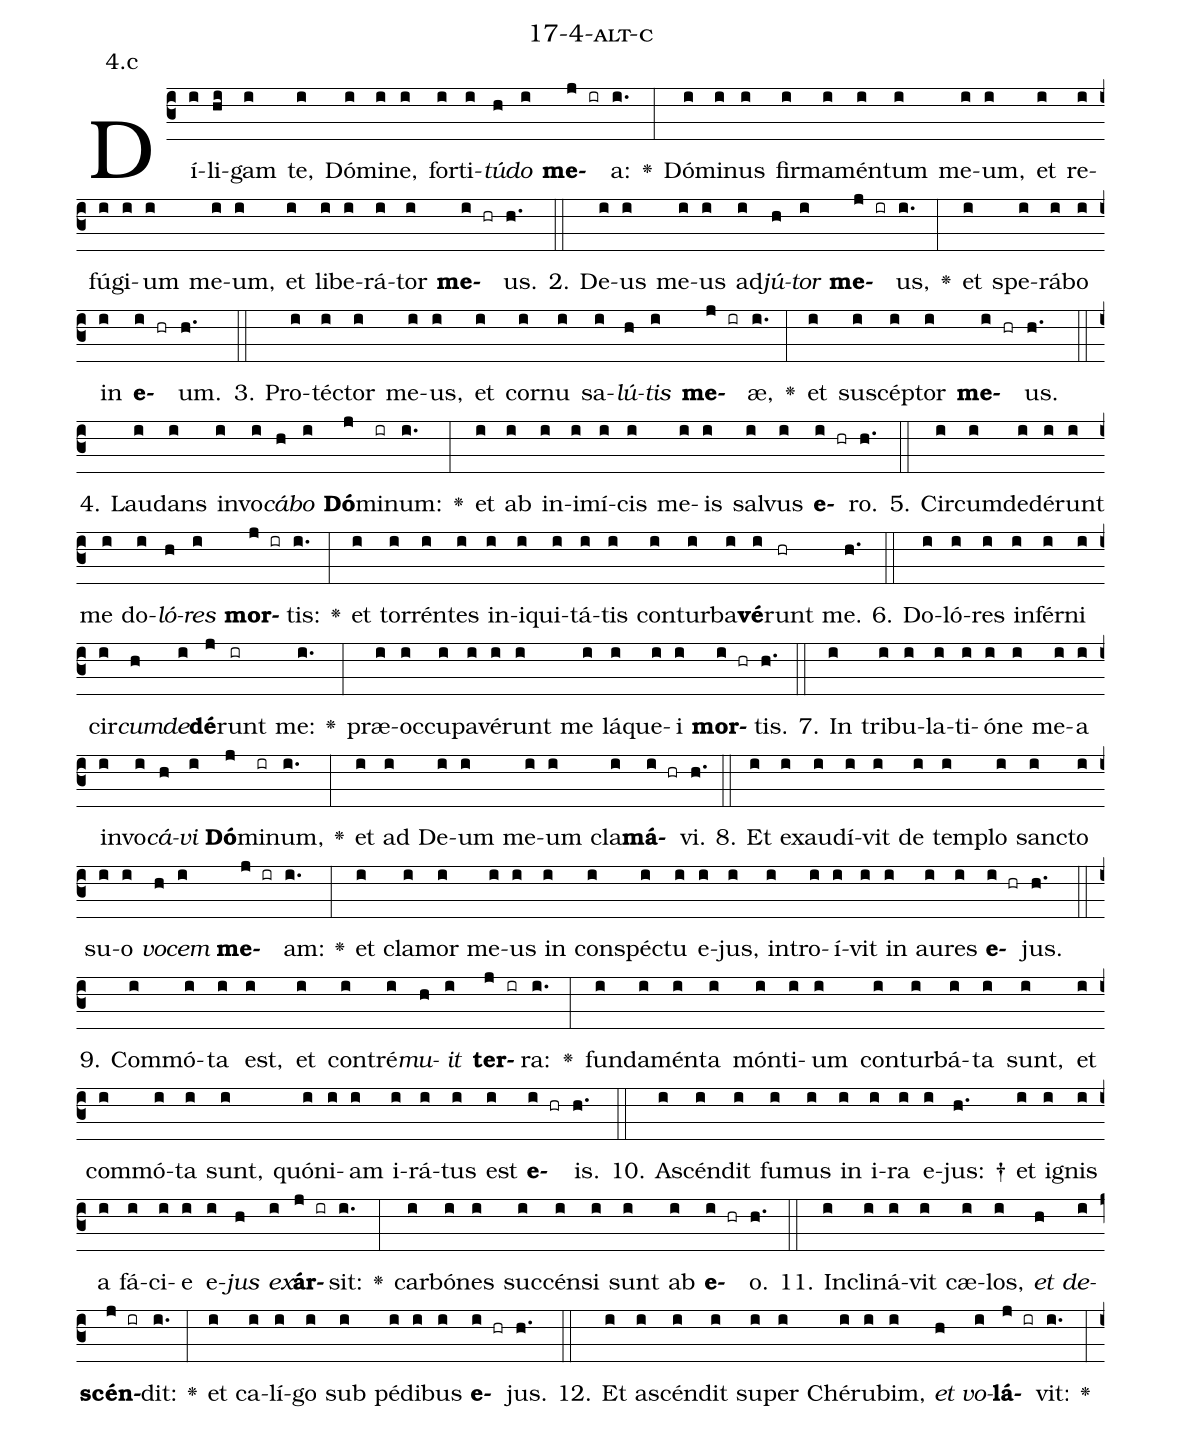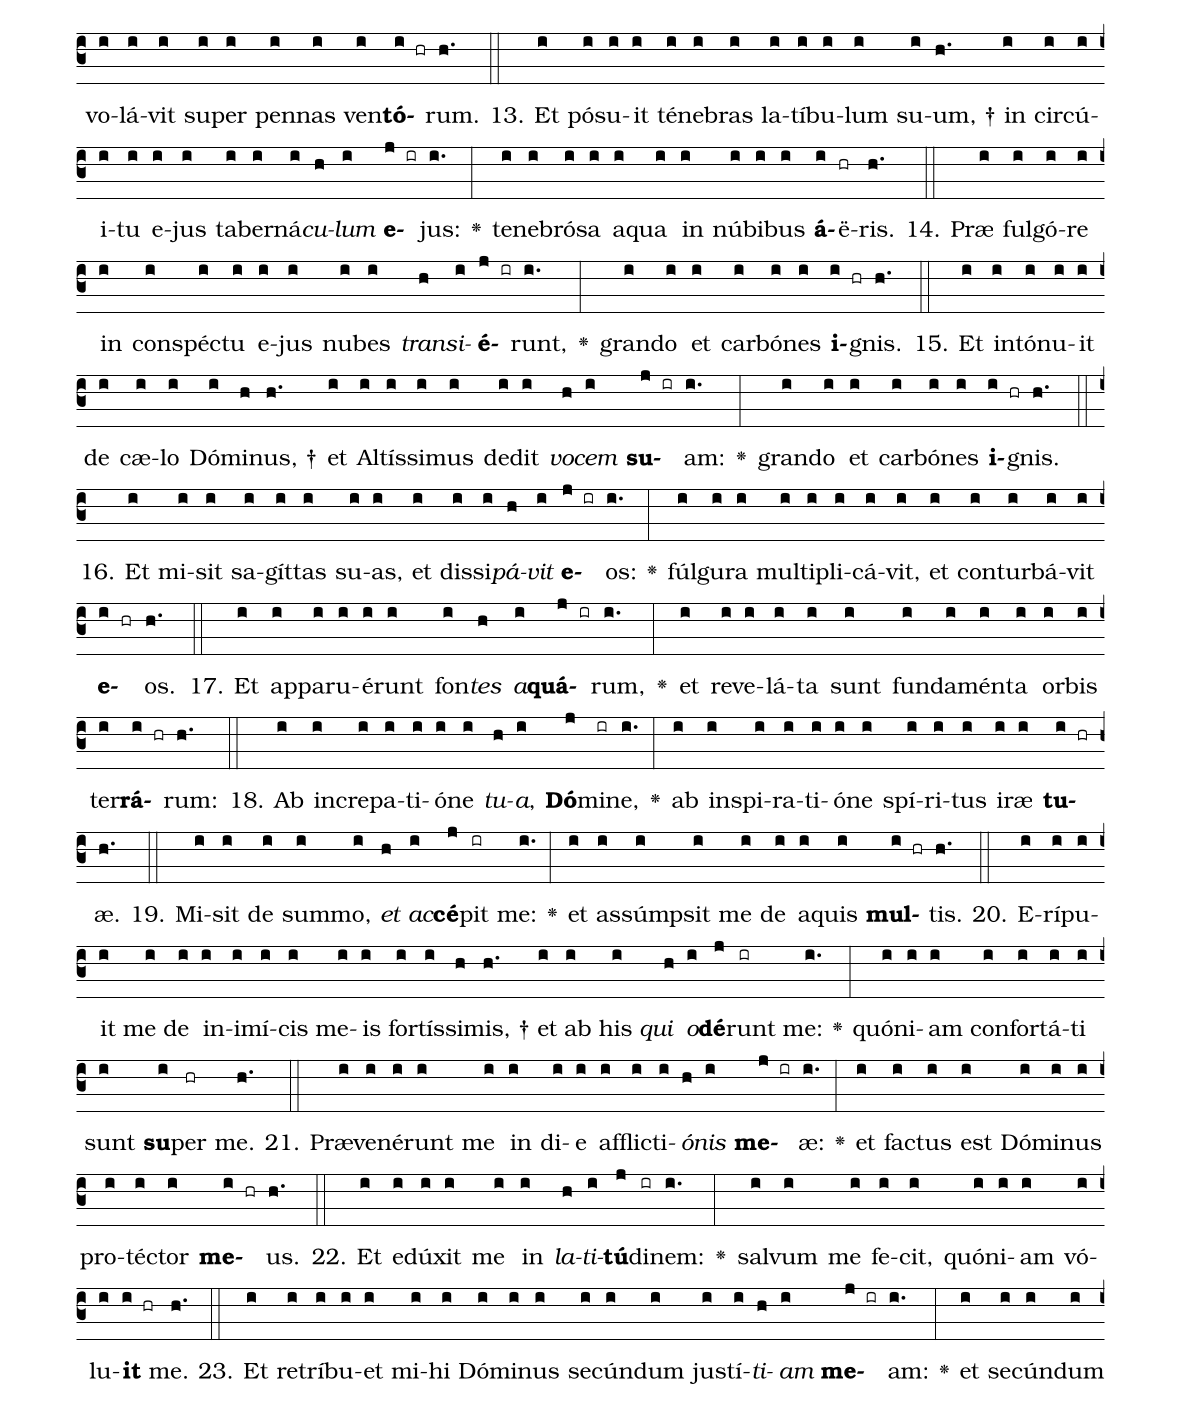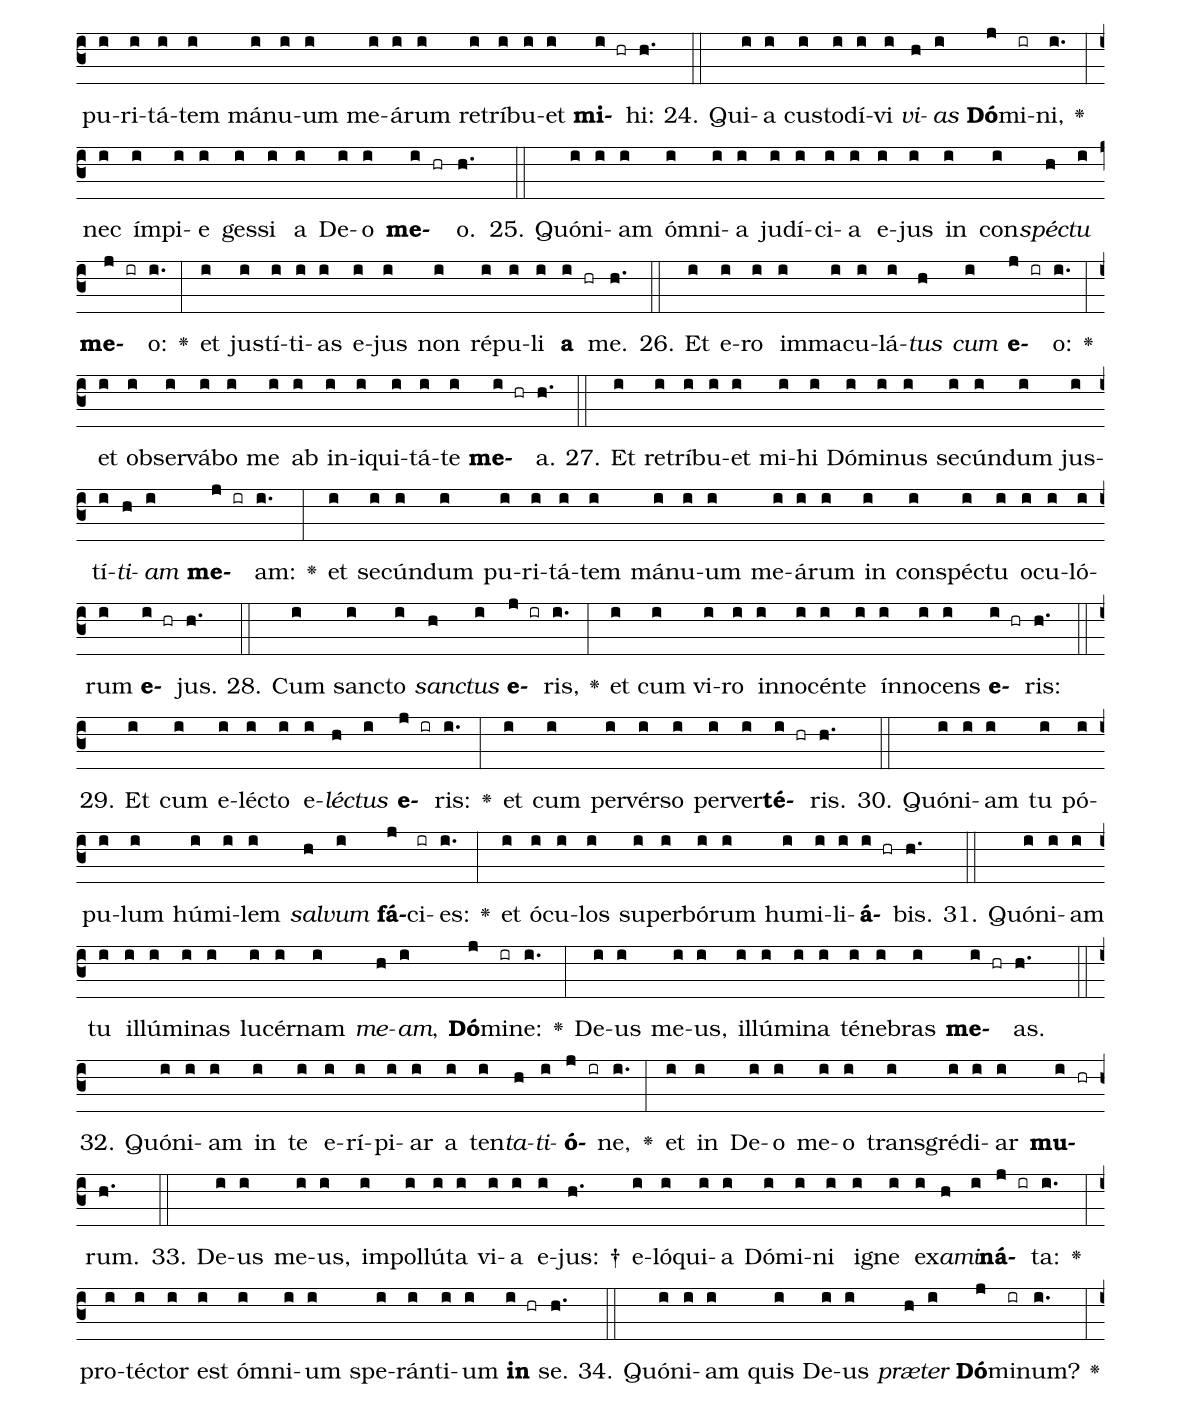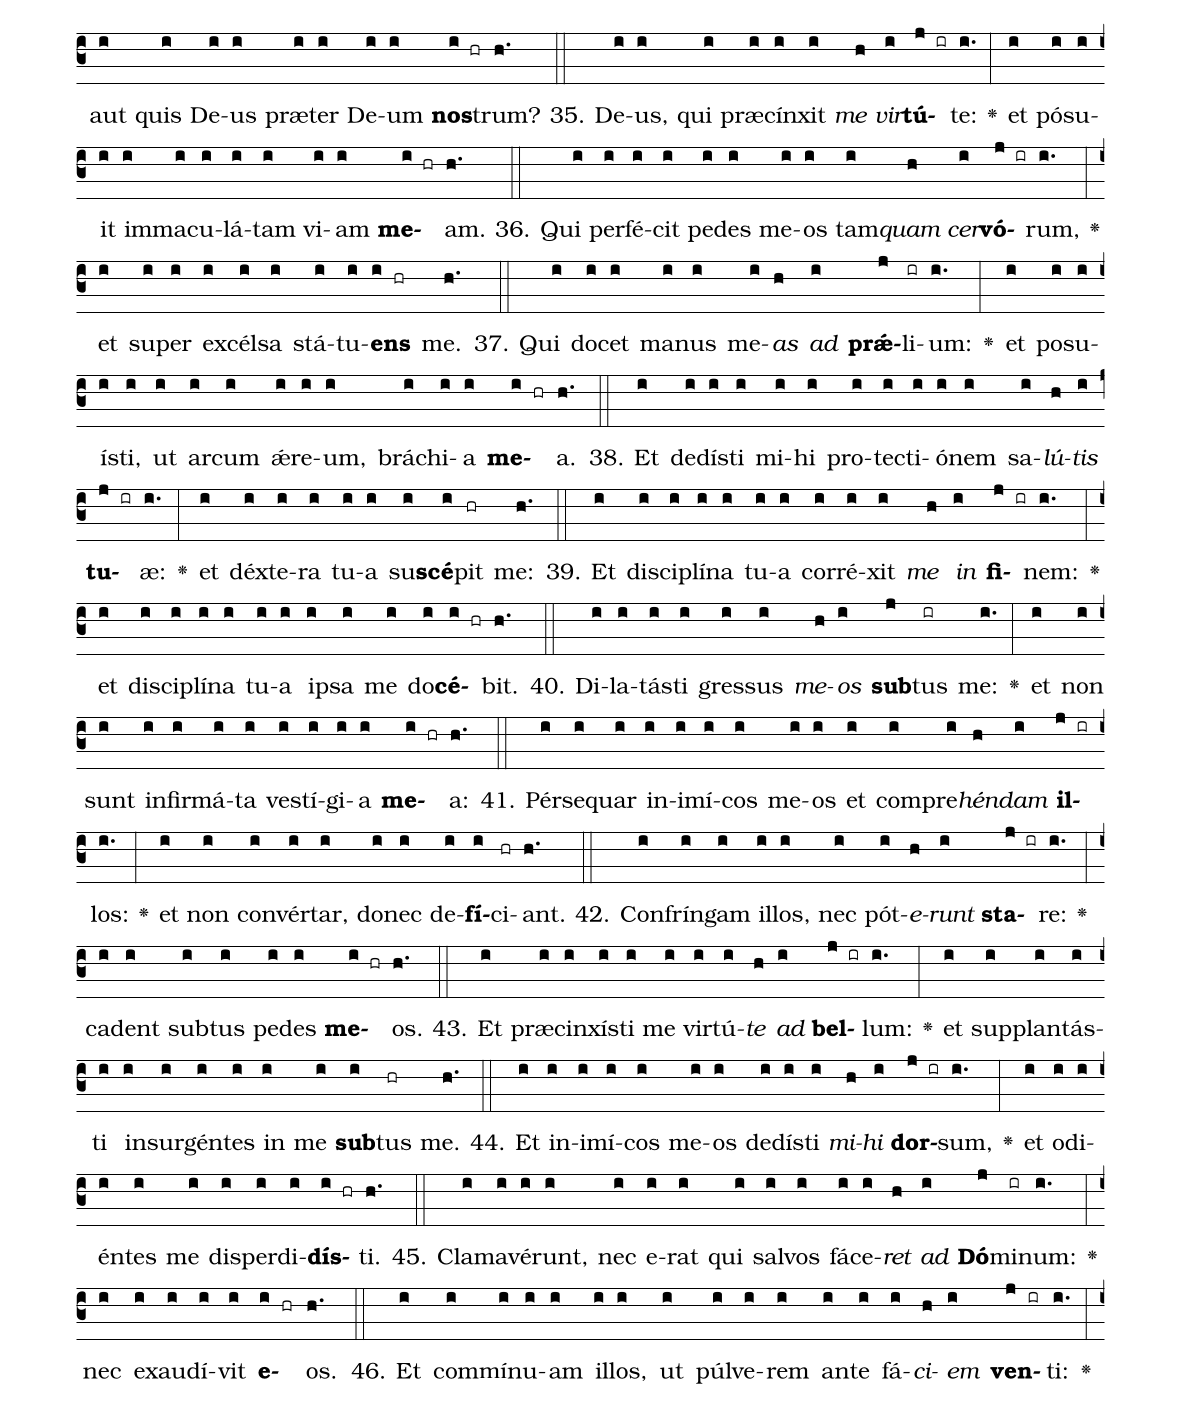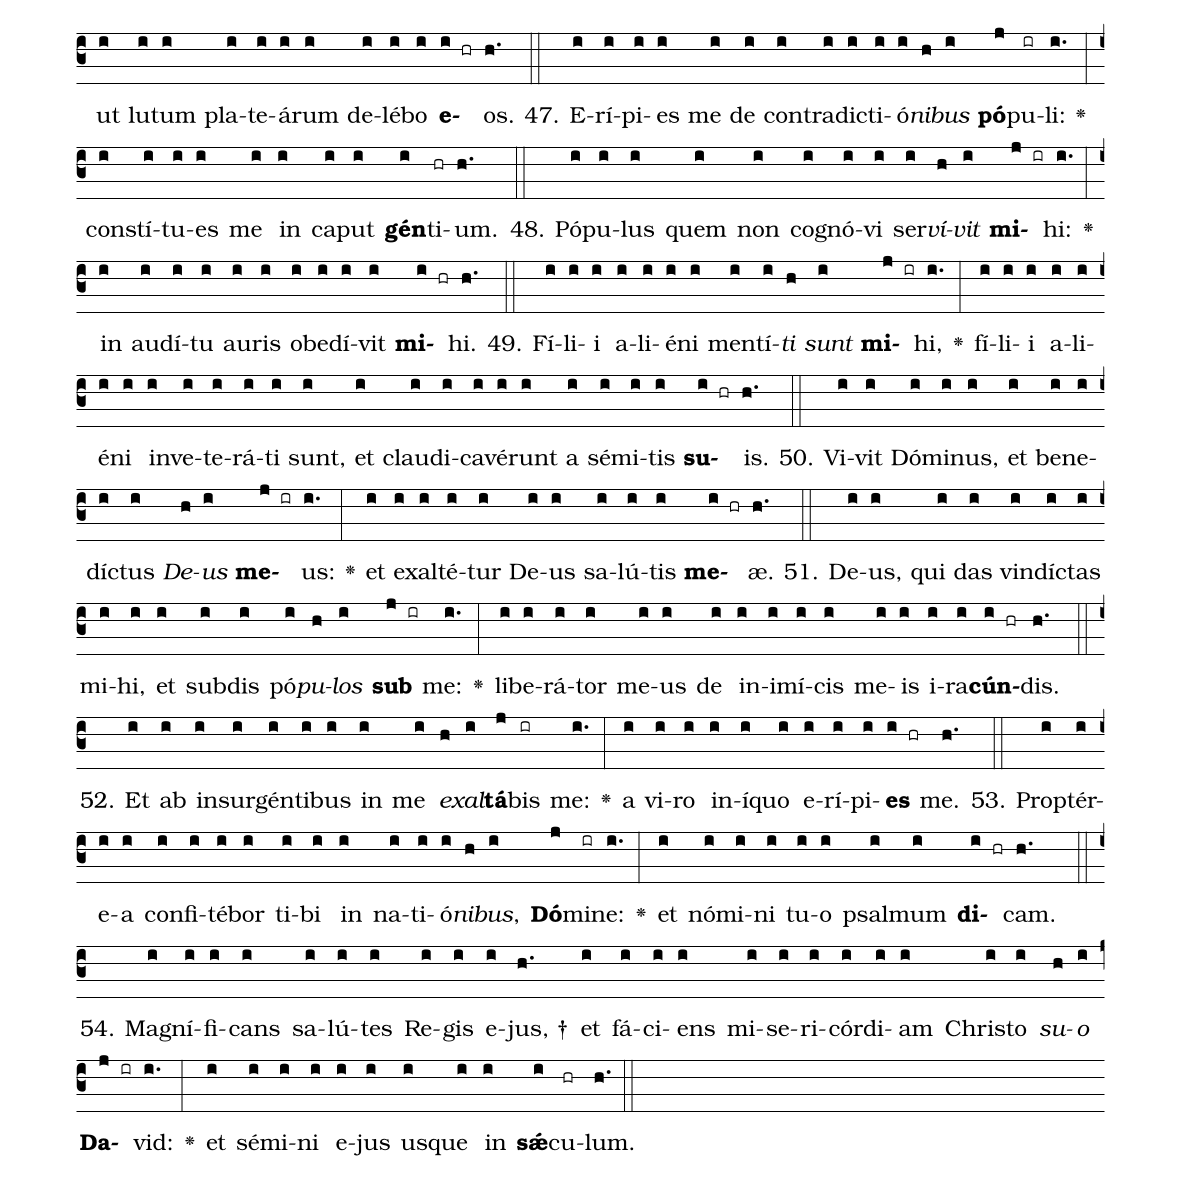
name: 17-4-alt-c;
annotation: 4.c;
%%
(c3)Dí(i)li(hi)gam(i) te,(i) Dó(i)mi(i)ne,(i) for(i)ti(i)<i>tú</i>(h)<i>do</i>(i) <b>me</b>(j ir)a:(i.) <v>\greheightstar</v>(:) Dó(i)mi(i)nus(i) fir(i)ma(i)mén(i)tum(i) me(i)um,(i) et(i) re(i)fú(i)gi(i)um(i) me(i)um,(i) et(i) li(i)be(i)rá(i)tor(i) <b>me</b>(i hr)us.(h.) (::)
2. De(i)us(i) me(i)us(i) ad(i)<i>jú</i>(h)<i>tor</i>(i) <b>me</b>(j ir)us,(i.) <v>\greheightstar</v>(:) et(i) spe(i)rá(i)bo(i) in(i) <b>e</b>(i hr)um.(h.) (::)
3. Pro(i)téc(i)tor(i) me(i)us,(i) et(i) cor(i)nu(i) sa(i)<i>lú</i>(h)<i>tis</i>(i) <b>me</b>(j ir)æ,(i.) <v>\greheightstar</v>(:) et(i) su(i)scép(i)tor(i) <b>me</b>(i hr)us.(h.) (::)
4. Lau(i)dans(i) in(i)vo(i)<i>cá</i>(h)<i>bo</i>(i) <b>Dó</b>(j)mi(ir)num:(i.) <v>\greheightstar</v>(:) et(i) ab(i) in(i)i(i)mí(i)cis(i) me(i)is(i) sal(i)vus(i) <b>e</b>(i hr)ro.(h.) (::)
5. Cir(i)cum(i)de(i)dé(i)runt(i) me(i) do(i)<i>ló</i>(h)<i>res</i>(i) <b>mor</b>(j ir)tis:(i.) <v>\greheightstar</v>(:) et(i) tor(i)rén(i)tes(i) in(i)i(i)qui(i)tá(i)tis(i) con(i)tur(i)ba(i)<b>vé</b>(i)runt(hr) me.(h.) (::)
6. Do(i)ló(i)res(i) in(i)fér(i)ni(i) cir(i)<i>cum</i>(h)<i>de</i>(i)<b>dé</b>(j)runt(ir) me:(i.) <v>\greheightstar</v>(:) præ(i)oc(i)cu(i)pa(i)vé(i)runt(i) me(i) lá(i)que(i)i(i) <b>mor</b>(i hr)tis.(h.) (::)
7. In(i) tri(i)bu(i)la(i)ti(i)ó(i)ne(i) me(i)a(i) in(i)vo(i)<i>cá</i>(h)<i>vi</i>(i) <b>Dó</b>(j)mi(ir)num,(i.) <v>\greheightstar</v>(:) et(i) ad(i) De(i)um(i) me(i)um(i) cla(i)<b>má</b>(i hr)vi.(h.) (::)
8. Et(i) ex(i)au(i)dí(i)vit(i) de(i) tem(i)plo(i) sanc(i)to(i) su(i)o(i) <i>vo</i>(h)<i>cem</i>(i) <b>me</b>(j ir)am:(i.) <v>\greheightstar</v>(:) et(i) cla(i)mor(i) me(i)us(i) in(i) con(i)spéc(i)tu(i) e(i)jus,(i) in(i)tro(i)í(i)vit(i) in(i) au(i)res(i) <b>e</b>(i hr)jus.(h.) (::)
9. Com(i)mó(i)ta(i) est,(i) et(i) con(i)tré(i)<i>mu</i>(h)<i>it</i>(i) <b>ter</b>(j ir)ra:(i.) <v>\greheightstar</v>(:) fun(i)da(i)mén(i)ta(i) món(i)ti(i)um(i) con(i)tur(i)bá(i)ta(i) sunt,(i) et(i) com(i)mó(i)ta(i) sunt,(i) quón(i)i(i)am(i) i(i)rá(i)tus(i) est(i) <b>e</b>(i hr)is.(h.) (::)
10. A(i)scén(i)dit(i) fu(i)mus(i) in(i) i(i)ra(i) e(i)jus: †(h.) et(i) i(i)gnis(i) a(i) fá(i)ci(i)e(i) e(i)<i>jus</i>(h) <i>ex</i>(i)<b>ár</b>(j ir)sit:(i.) <v>\greheightstar</v>(:) car(i)bó(i)nes(i) suc(i)cén(i)si(i) sunt(i) ab(i) <b>e</b>(i hr)o.(h.) (::)
11. In(i)cli(i)ná(i)vit(i) cæ(i)los,(i) <i>et</i>(h) <i>de</i>(i)<b>scén</b>(j ir)dit:(i.) <v>\greheightstar</v>(:) et(i) ca(i)lí(i)go(i) sub(i) pé(i)di(i)bus(i) <b>e</b>(i hr)jus.(h.) (::)
12. Et(i) a(i)scén(i)dit(i) su(i)per(i) Ché(i)ru(i)bim,(i) <i>et</i>(h) <i>vo</i>(i)<b>lá</b>(j ir)vit:(i.) <v>\greheightstar</v>(:) vo(i)lá(i)vit(i) su(i)per(i) pen(i)nas(i) ven(i)<b>tó</b>(i hr)rum.(h.) (::)
13. Et(i) pó(i)su(i)it(i) té(i)ne(i)bras(i) la(i)tí(i)bu(i)lum(i) su(i)um, †(h.) in(i) cir(i)cú(i)i(i)tu(i) e(i)jus(i) ta(i)ber(i)ná(i)<i>cu</i>(h)<i>lum</i>(i) <b>e</b>(j ir)jus:(i.) <v>\greheightstar</v>(:) te(i)ne(i)bró(i)sa(i) a(i)qua(i) in(i) nú(i)bi(i)bus(i) <b>á</b>(i)ë(hr)ris.(h.) (::)
14. Præ(i) ful(i)gó(i)re(i) in(i) con(i)spéc(i)tu(i) e(i)jus(i) nu(i)bes(i) <i>trans</i>(h)<i>i</i>(i)<b>é</b>(j ir)runt,(i.) <v>\greheightstar</v>(:) gran(i)do(i) et(i) car(i)bó(i)nes(i) <b>i</b>(i hr)gnis.(h.) (::)
15. Et(i) in(i)tó(i)nu(i)it(i) de(i) cæ(i)lo(i) Dó(i)mi(h)nus, †(h.) et(i) Al(i)tís(i)si(i)mus(i) de(i)dit(i) <i>vo</i>(h)<i>cem</i>(i) <b>su</b>(j ir)am:(i.) <v>\greheightstar</v>(:) gran(i)do(i) et(i) car(i)bó(i)nes(i) <b>i</b>(i hr)gnis.(h.) (::)
16. Et(i) mi(i)sit(i) sa(i)gít(i)tas(i) su(i)as,(i) et(i) dis(i)si(i)<i>pá</i>(h)<i>vit</i>(i) <b>e</b>(j ir)os:(i.) <v>\greheightstar</v>(:) fúl(i)gu(i)ra(i) mul(i)ti(i)pli(i)cá(i)vit,(i) et(i) con(i)tur(i)bá(i)vit(i) <b>e</b>(i hr)os.(h.) (::)
17. Et(i) ap(i)pa(i)ru(i)é(i)runt(i) fon(i)<i>tes</i>(h) <i>a</i>(i)<b>quá</b>(j ir)rum,(i.) <v>\greheightstar</v>(:) et(i) re(i)ve(i)lá(i)ta(i) sunt(i) fun(i)da(i)mén(i)ta(i) or(i)bis(i) ter(i)<b>rá</b>(i hr)rum:(h.) (::)
18. Ab(i) in(i)cre(i)pa(i)ti(i)ó(i)ne(i) <i>tu</i>(h)<i>a</i>,(i) <b>Dó</b>(j)mi(ir)ne,(i.) <v>\greheightstar</v>(:) ab(i) in(i)spi(i)ra(i)ti(i)ó(i)ne(i) spí(i)ri(i)tus(i) i(i)ræ(i) <b>tu</b>(i hr)æ.(h.) (::)
19. Mi(i)sit(i) de(i) sum(i)mo,(i) <i>et</i>(h) <i>ac</i>(i)<b>cé</b>(j)pit(ir) me:(i.) <v>\greheightstar</v>(:) et(i) as(i)súmp(i)sit(i) me(i) de(i) a(i)quis(i) <b>mul</b>(i hr)tis.(h.) (::)
20. E(i)rí(i)pu(i)it(i) me(i) de(i) in(i)i(i)mí(i)cis(i) me(i)is(i) for(i)tís(i)si(h)mis, †(h.) et(i) ab(i) his(i) <i>qui</i>(h) <i>o</i>(i)<b>dé</b>(j)runt(ir) me:(i.) <v>\greheightstar</v>(:) quón(i)i(i)am(i) con(i)for(i)tá(i)ti(i) sunt(i) <b>su</b>(i)per(hr) me.(h.) (::)
21. Præ(i)ve(i)né(i)runt(i) me(i) in(i) di(i)e(i) af(i)flic(i)ti(i)<i>ó</i>(h)<i>nis</i>(i) <b>me</b>(j ir)æ:(i.) <v>\greheightstar</v>(:) et(i) fac(i)tus(i) est(i) Dó(i)mi(i)nus(i) pro(i)téc(i)tor(i) <b>me</b>(i hr)us.(h.) (::)
22. Et(i) e(i)dú(i)xit(i) me(i) in(i) <i>la</i>(h)<i>ti</i>(i)<b>tú</b>(j)di(ir)nem:(i.) <v>\greheightstar</v>(:) sal(i)vum(i) me(i) fe(i)cit,(i) quón(i)i(i)am(i) vó(i)lu(i)<b>it</b>(i hr) me.(h.) (::)
23. Et(i) re(i)trí(i)bu(i)et(i) mi(i)hi(i) Dó(i)mi(i)nus(i) se(i)cún(i)dum(i) jus(i)tí(i)<i>ti</i>(h)<i>am</i>(i) <b>me</b>(j ir)am:(i.) <v>\greheightstar</v>(:) et(i) se(i)cún(i)dum(i) pu(i)ri(i)tá(i)tem(i) má(i)nu(i)um(i) me(i)á(i)rum(i) re(i)trí(i)bu(i)et(i) <b>mi</b>(i hr)hi:(h.) (::)
24. Qui(i)a(i) cus(i)to(i)dí(i)vi(i) <i>vi</i>(h)<i>as</i>(i) <b>Dó</b>(j)mi(ir)ni,(i.) <v>\greheightstar</v>(:) nec(i) ím(i)pi(i)e(i) ges(i)si(i) a(i) De(i)o(i) <b>me</b>(i hr)o.(h.) (::)
25. Quón(i)i(i)am(i) óm(i)ni(i)a(i) ju(i)dí(i)ci(i)a(i) e(i)jus(i) in(i) con(i)<i>spéc</i>(h)<i>tu</i>(i) <b>me</b>(j ir)o:(i.) <v>\greheightstar</v>(:) et(i) jus(i)tí(i)ti(i)as(i) e(i)jus(i) non(i) ré(i)pu(i)li(i) <b>a</b>(i hr) me.(h.) (::)
26. Et(i) e(i)ro(i) im(i)ma(i)cu(i)lá(i)<i>tus</i>(h) <i>cum</i>(i) <b>e</b>(j ir)o:(i.) <v>\greheightstar</v>(:) et(i) ob(i)ser(i)vá(i)bo(i) me(i) ab(i) in(i)i(i)qui(i)tá(i)te(i) <b>me</b>(i hr)a.(h.) (::)
27. Et(i) re(i)trí(i)bu(i)et(i) mi(i)hi(i) Dó(i)mi(i)nus(i) se(i)cún(i)dum(i) jus(i)tí(i)<i>ti</i>(h)<i>am</i>(i) <b>me</b>(j ir)am:(i.) <v>\greheightstar</v>(:) et(i) se(i)cún(i)dum(i) pu(i)ri(i)tá(i)tem(i) má(i)nu(i)um(i) me(i)á(i)rum(i) in(i) con(i)spéc(i)tu(i) o(i)cu(i)ló(i)rum(i) <b>e</b>(i hr)jus.(h.) (::)
28. Cum(i) sanc(i)to(i) <i>sanc</i>(h)<i>tus</i>(i) <b>e</b>(j ir)ris,(i.) <v>\greheightstar</v>(:) et(i) cum(i) vi(i)ro(i) in(i)no(i)cén(i)te(i) ín(i)no(i)cens(i) <b>e</b>(i hr)ris:(h.) (::)
29. Et(i) cum(i) e(i)léc(i)to(i) e(i)<i>léc</i>(h)<i>tus</i>(i) <b>e</b>(j ir)ris:(i.) <v>\greheightstar</v>(:) et(i) cum(i) per(i)vér(i)so(i) per(i)ver(i)<b>té</b>(i hr)ris.(h.) (::)
30. Quón(i)i(i)am(i) tu(i) pó(i)pu(i)lum(i) hú(i)mi(i)lem(i) <i>sal</i>(h)<i>vum</i>(i) <b>fá</b>(j)ci(ir)es:(i.) <v>\greheightstar</v>(:) et(i) ó(i)cu(i)los(i) su(i)per(i)bó(i)rum(i) hu(i)mi(i)li(i)<b>á</b>(i hr)bis.(h.) (::)
31. Quón(i)i(i)am(i) tu(i) il(i)lú(i)mi(i)nas(i) lu(i)cér(i)nam(i) <i>me</i>(h)<i>am</i>,(i) <b>Dó</b>(j)mi(ir)ne:(i.) <v>\greheightstar</v>(:) De(i)us(i) me(i)us,(i) il(i)lú(i)mi(i)na(i) té(i)ne(i)bras(i) <b>me</b>(i hr)as.(h.) (::)
32. Quón(i)i(i)am(i) in(i) te(i) e(i)rí(i)pi(i)ar(i) a(i) ten(i)<i>ta</i>(h)<i>ti</i>(i)<b>ó</b>(j ir)ne,(i.) <v>\greheightstar</v>(:) et(i) in(i) De(i)o(i) me(i)o(i) trans(i)gré(i)di(i)ar(i) <b>mu</b>(i hr)rum.(h.) (::)
33. De(i)us(i) me(i)us,(i) im(i)pol(i)lú(i)ta(i) vi(i)a(i) e(i)jus: †(h.) e(i)ló(i)qui(i)a(i) Dó(i)mi(i)ni(i) i(i)gne(i) ex(i)<i>a</i>(h)<i>mi</i>(i)<b>ná</b>(j ir)ta:(i.) <v>\greheightstar</v>(:) pro(i)téc(i)tor(i) est(i) óm(i)ni(i)um(i) spe(i)rán(i)ti(i)um(i) <b>in</b>(i hr) se.(h.) (::)
34. Quón(i)i(i)am(i) quis(i) De(i)us(i) <i>præ</i>(h)<i>ter</i>(i) <b>Dó</b>(j)mi(ir)num?(i.) <v>\greheightstar</v>(:) aut(i) quis(i) De(i)us(i) præ(i)ter(i) De(i)um(i) <b>nos</b>(i hr)trum?(h.) (::)
35. De(i)us,(i) qui(i) præ(i)cín(i)xit(i) <i>me</i>(h) <i>vir</i>(i)<b>tú</b>(j ir)te:(i.) <v>\greheightstar</v>(:) et(i) pó(i)su(i)it(i) im(i)ma(i)cu(i)lá(i)tam(i) vi(i)am(i) <b>me</b>(i hr)am.(h.) (::)
36. Qui(i) per(i)fé(i)cit(i) pe(i)des(i) me(i)os(i) tam(i)<i>quam</i>(h) <i>cer</i>(i)<b>vó</b>(j ir)rum,(i.) <v>\greheightstar</v>(:) et(i) su(i)per(i) ex(i)cél(i)sa(i) stá(i)tu(i)<b>ens</b>(i hr) me.(h.) (::)
37. Qui(i) do(i)cet(i) ma(i)nus(i) me(i)<i>as</i>(h) <i>ad</i>(i) <b>prǽ</b>(j)li(ir)um:(i.) <v>\greheightstar</v>(:) et(i) po(i)su(i)ís(i)ti,(i) ut(i) ar(i)cum(i) ǽ(i)re(i)um,(i) brá(i)chi(i)a(i) <b>me</b>(i hr)a.(h.) (::)
38. Et(i) de(i)dís(i)ti(i) mi(i)hi(i) pro(i)tec(i)ti(i)ó(i)nem(i) sa(i)<i>lú</i>(h)<i>tis</i>(i) <b>tu</b>(j ir)æ:(i.) <v>\greheightstar</v>(:) et(i) déx(i)te(i)ra(i) tu(i)a(i) su(i)<b>scé</b>(i)pit(hr) me:(h.) (::)
39. Et(i) di(i)sci(i)plí(i)na(i) tu(i)a(i) cor(i)ré(i)xit(i) <i>me</i>(h) <i>in</i>(i) <b>fi</b>(j ir)nem:(i.) <v>\greheightstar</v>(:) et(i) di(i)sci(i)plí(i)na(i) tu(i)a(i) ip(i)sa(i) me(i) do(i)<b>cé</b>(i hr)bit.(h.) (::)
40. Di(i)la(i)tás(i)ti(i) gres(i)sus(i) <i>me</i>(h)<i>os</i>(i) <b>sub</b>(j)tus(ir) me:(i.) <v>\greheightstar</v>(:) et(i) non(i) sunt(i) in(i)fir(i)má(i)ta(i) ves(i)tí(i)gi(i)a(i) <b>me</b>(i hr)a:(h.) (::)
41. Pér(i)se(i)quar(i) in(i)i(i)mí(i)cos(i) me(i)os(i) et(i) com(i)pre(i)<i>hén</i>(h)<i>dam</i>(i) <b>il</b>(j ir)los:(i.) <v>\greheightstar</v>(:) et(i) non(i) con(i)vér(i)tar,(i) do(i)nec(i) de(i)<b>fí</b>(i)ci(hr)ant.(h.) (::)
42. Con(i)frín(i)gam(i) il(i)los,(i) nec(i) pót(i)<i>e</i>(h)<i>runt</i>(i) <b>sta</b>(j ir)re:(i.) <v>\greheightstar</v>(:) ca(i)dent(i) sub(i)tus(i) pe(i)des(i) <b>me</b>(i hr)os.(h.) (::)
43. Et(i) præ(i)cin(i)xís(i)ti(i) me(i) vir(i)tú(i)<i>te</i>(h) <i>ad</i>(i) <b>bel</b>(j ir)lum:(i.) <v>\greheightstar</v>(:) et(i) sup(i)plan(i)tás(i)ti(i) in(i)sur(i)gén(i)tes(i) in(i) me(i) <b>sub</b>(i)tus(hr) me.(h.) (::)
44. Et(i) in(i)i(i)mí(i)cos(i) me(i)os(i) de(i)dís(i)ti(i) <i>mi</i>(h)<i>hi</i>(i) <b>dor</b>(j ir)sum,(i.) <v>\greheightstar</v>(:) et(i) o(i)di(i)én(i)tes(i) me(i) dis(i)per(i)di(i)<b>dís</b>(i hr)ti.(h.) (::)
45. Cla(i)ma(i)vé(i)runt,(i) nec(i) e(i)rat(i) qui(i) sal(i)vos(i) fá(i)ce(i)<i>ret</i>(h) <i>ad</i>(i) <b>Dó</b>(j)mi(ir)num:(i.) <v>\greheightstar</v>(:) nec(i) ex(i)au(i)dí(i)vit(i) <b>e</b>(i hr)os.(h.) (::)
46. Et(i) com(i)mí(i)nu(i)am(i) il(i)los,(i) ut(i) púl(i)ve(i)rem(i) an(i)te(i) fá(i)<i>ci</i>(h)<i>em</i>(i) <b>ven</b>(j ir)ti:(i.) <v>\greheightstar</v>(:) ut(i) lu(i)tum(i) pla(i)te(i)á(i)rum(i) de(i)lé(i)bo(i) <b>e</b>(i hr)os.(h.) (::)
47. E(i)rí(i)pi(i)es(i) me(i) de(i) con(i)tra(i)dic(i)ti(i)ó(i)<i>ni</i>(h)<i>bus</i>(i) <b>pó</b>(j)pu(ir)li:(i.) <v>\greheightstar</v>(:) con(i)stí(i)tu(i)es(i) me(i) in(i) ca(i)put(i) <b>gén</b>(i)ti(hr)um.(h.) (::)
48. Pó(i)pu(i)lus(i) quem(i) non(i) co(i)gnó(i)vi(i) ser(i)<i>ví</i>(h)<i>vit</i>(i) <b>mi</b>(j ir)hi:(i.) <v>\greheightstar</v>(:) in(i) au(i)dí(i)tu(i) au(i)ris(i) ob(i)e(i)dí(i)vit(i) <b>mi</b>(i hr)hi.(h.) (::)
49. Fí(i)li(i)i(i) a(i)li(i)é(i)ni(i) men(i)tí(i)<i>ti</i>(h) <i>sunt</i>(i) <b>mi</b>(j ir)hi,(i.) <v>\greheightstar</v>(:) fí(i)li(i)i(i) a(i)li(i)é(i)ni(i) in(i)ve(i)te(i)rá(i)ti(i) sunt,(i) et(i) clau(i)di(i)ca(i)vé(i)runt(i) a(i) sé(i)mi(i)tis(i) <b>su</b>(i hr)is.(h.) (::)
50. Vi(i)vit(i) Dó(i)mi(i)nus,(i) et(i) be(i)ne(i)díc(i)tus(i) <i>De</i>(h)<i>us</i>(i) <b>me</b>(j ir)us:(i.) <v>\greheightstar</v>(:) et(i) ex(i)al(i)té(i)tur(i) De(i)us(i) sa(i)lú(i)tis(i) <b>me</b>(i hr)æ.(h.) (::)
51. De(i)us,(i) qui(i) das(i) vin(i)díc(i)tas(i) mi(i)hi,(i) et(i) sub(i)dis(i) pó(i)<i>pu</i>(h)<i>los</i>(i) <b>sub</b>(j ir) me:(i.) <v>\greheightstar</v>(:) li(i)be(i)rá(i)tor(i) me(i)us(i) de(i) in(i)i(i)mí(i)cis(i) me(i)is(i) i(i)ra(i)<b>cún</b>(i hr)dis.(h.) (::)
52. Et(i) ab(i) in(i)sur(i)gén(i)ti(i)bus(i) in(i) me(i) <i>ex</i>(h)<i>al</i>(i)<b>tá</b>(j)bis(ir) me:(i.) <v>\greheightstar</v>(:) a(i) vi(i)ro(i) in(i)í(i)quo(i) e(i)rí(i)pi(i)<b>es</b>(i hr) me.(h.) (::)
53. Prop(i)tér(i)e(i)a(i) con(i)fi(i)té(i)bor(i) ti(i)bi(i) in(i) na(i)ti(i)ó(i)<i>ni</i>(h)<i>bus</i>,(i) <b>Dó</b>(j)mi(ir)ne:(i.) <v>\greheightstar</v>(:) et(i) nó(i)mi(i)ni(i) tu(i)o(i) psal(i)mum(i) <b>di</b>(i hr)cam.(h.) (::)
54. Ma(i)gní(i)fi(i)cans(i) sa(i)lú(i)tes(i) Re(i)gis(i) e(i)jus, †(h.) et(i) fá(i)ci(i)ens(i) mi(i)se(i)ri(i)cór(i)di(i)am(i) Chris(i)to(i) <i>su</i>(h)<i>o</i>(i) <b>Da</b>(j ir)vid:(i.) <v>\greheightstar</v>(:) et(i) sé(i)mi(i)ni(i) e(i)jus(i) us(i)que(i) in(i) <b>sǽ</b>(i)cu(hr)lum.(h.) (::)
